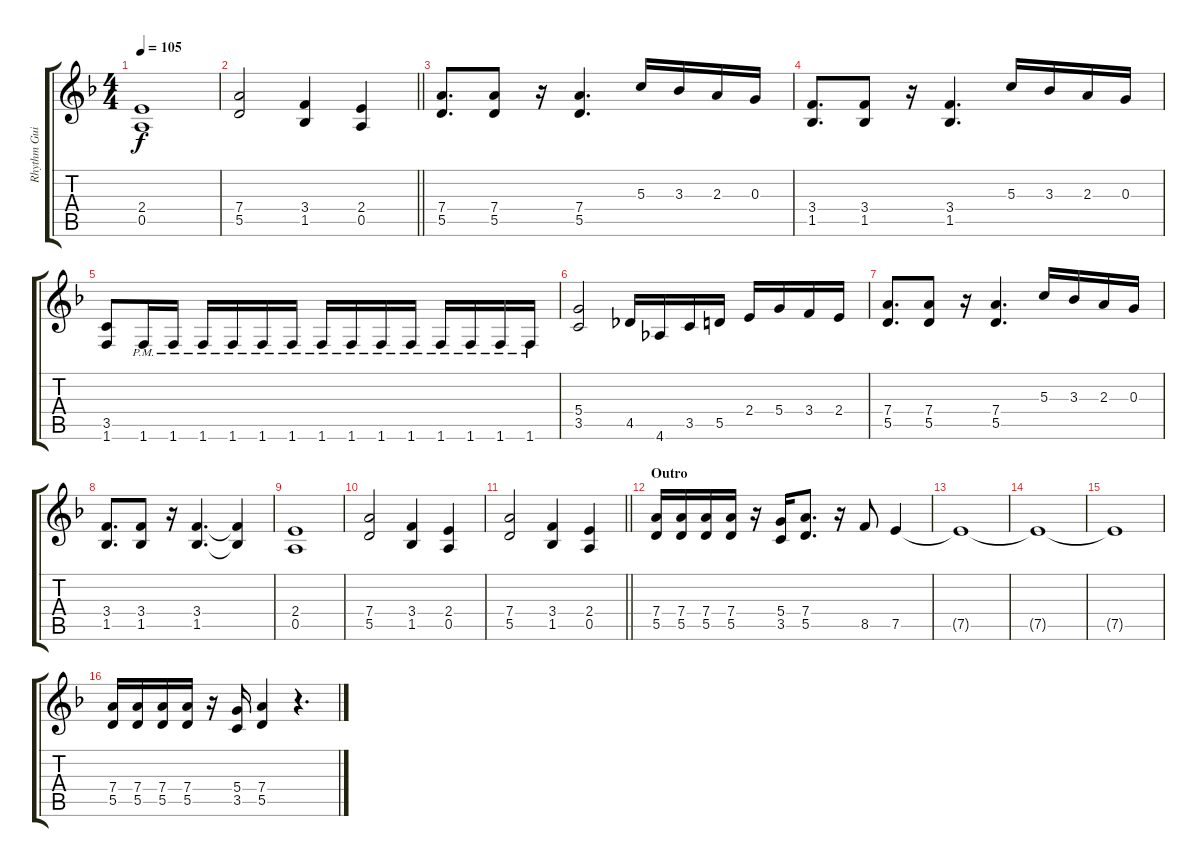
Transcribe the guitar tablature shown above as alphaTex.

\track ("Rhythm Guitar 1: Henrik Juhano" "Rhythm Gui") {instrument distortionguitar}
\staff {score tabs}
\tuning (E4 B3 G3 D3 A2 E2) {hide}
\ts (4 4)
\tempo 105
\clef g2
\ks dminor
(2.4 0.5).1{dy f} |
\barLineRight lightlight
(7.4 5.5).2 (3.4 1.5).4 (2.4 0.5).4 |
(7.4 5.5).8{d} (7.4 5.5).8 r.16 (7.4 5.5).4{d} 5.3.16 3.3.16 2.3.16 0.3.16 |
(3.4 1.5).8{d} (3.4 1.5).8 r.16 (3.4 1.5).4{d} 5.3.16 3.3.16 2.3.16 0.3.16 |
(3.5 1.6).8 1.6{pm}.16 1.6{pm}.16 1.6{pm}.16 1.6{pm}.16 1.6{pm}.16 1.6{pm}.16 1.6{pm}.16 1.6{pm}.16 1.6{pm}.16 1.6{pm}.16 1.6{pm}.16 1.6{pm}.16 1.6{pm}.16 1.6{pm}.16 |
(5.4 3.5).2 4.5.16 4.6.16 3.5.16 5.5.16 2.4.16 5.4.16 3.4.16 2.4.16 |
(7.4 5.5).8{d} (7.4 5.5).8 r.16 (7.4 5.5).4{d} 5.3.16 3.3.16 2.3.16 0.3.16 |
(3.4 1.5).8{d} (3.4 1.5).8 r.16 (3.4 1.5).4{d} (3.4{t} 1.5{t}).4 |
(2.4 0.5).1 |
(7.4 5.5).2 (3.4 1.5).4 (2.4 0.5).4 |
\barLineRight lightlight
(7.4 5.5).2 (3.4 1.5).4 (2.4 0.5).4 |
\section ("" "Outro")
(7.4 5.5).16 (7.4 5.5).16 (7.4 5.5).16 (7.4 5.5).16 r.16 (5.4 3.5).16 (7.4 5.5).8{d} r.16 8.5.8 7.5.4 |
7.5{t}.1 |
7.5{t}.1 |
7.5{t}.1 |
(7.4 5.5).16 (7.4 5.5).16 (7.4 5.5).16 (7.4 5.5).16 r.16 (5.4 3.5).16 (7.4 5.5).4 r.4{d}
